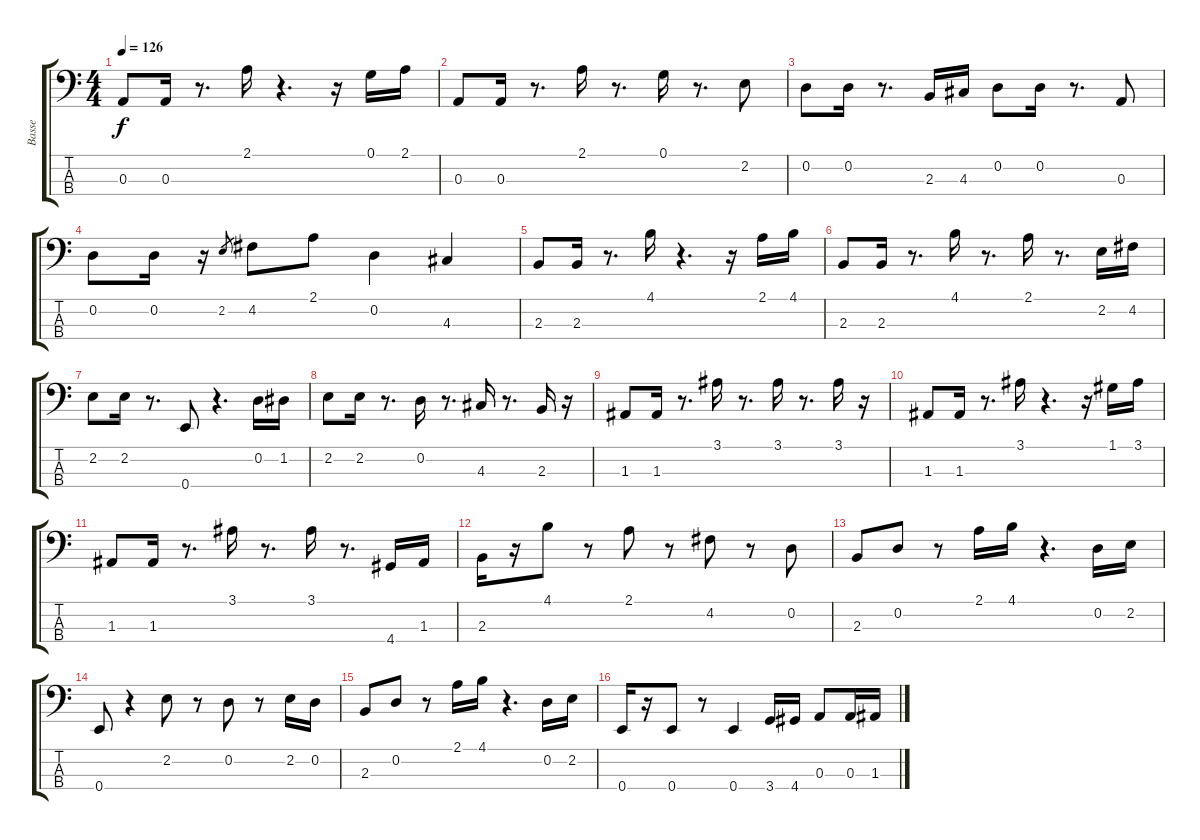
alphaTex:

\track ("Basse" "Basse") {instrument slapbass2}
\staff {score tabs}
\tuning (G2 D2 A1 E1) {hide}
\ts (4 4)
\tempo 126
\clef f4
\ks c
0.3.8{dy f} 0.3.16 r.8{d} 2.1.16 r.4{d} r.16 0.1.16 2.1.16 |
0.3.8 0.3.16 r.8{d} 2.1.16 r.8{d} 0.1.16 r.8{d} 2.2.8 |
0.2.8 0.2.16 r.8{d} 2.3.16 4.3.16 0.2.8 0.2.16 r.8{d} 0.3.8 |
0.2.8 0.2.16 r.16 2.2.8{gr} 4.2.8 2.1.8 0.2.4 4.3.4 |
2.3.8 2.3.16 r.8{d} 4.1.16 r.4{d} r.16 2.1.16 4.1.16 |
2.3.8 2.3.16 r.8{d} 4.1.16 r.8{d} 2.1.16 r.8{d} 2.2.16 4.2.16 |
2.2.8 2.2.16 r.8{d} 0.4.8 r.4{d} 0.2.16 1.2.16 |
2.2.8 2.2.16 r.8{d} 0.2.16 r.8{d} 4.3.16 r.8{d} 2.3.16 r.16 |
1.3.8 1.3.16 r.8{d} 3.1.16 r.8{d} 3.1.16 r.8{d} 3.1.16 r.16 |
1.3.8 1.3.16 r.8{d} 3.1.16 r.4{d} r.16 1.1.16 3.1.16 |
1.3.8 1.3.16 r.8{d} 3.1.16 r.8{d} 3.1.16 r.8{d} 4.4.16 1.3.16 |
2.3.16 r.16 4.1.8 r.8 2.1.8 r.8 4.2.8 r.8 0.2.8 |
2.3.8 0.2.8 r.8 2.1.16 4.1.16 r.4{d} 0.2.16 2.2.16 |
0.4.8 r.4 2.2.8 r.8 0.2.8 r.8 2.2.16 0.2.16 |
2.3.8 0.2.8 r.8 2.1.16 4.1.16 r.4{d} 0.2.16 2.2.16 |
0.4.16 r.16 0.4.8 r.8 0.4.4 3.4.16 4.4.16 0.3.8 0.3.16 1.3.16
